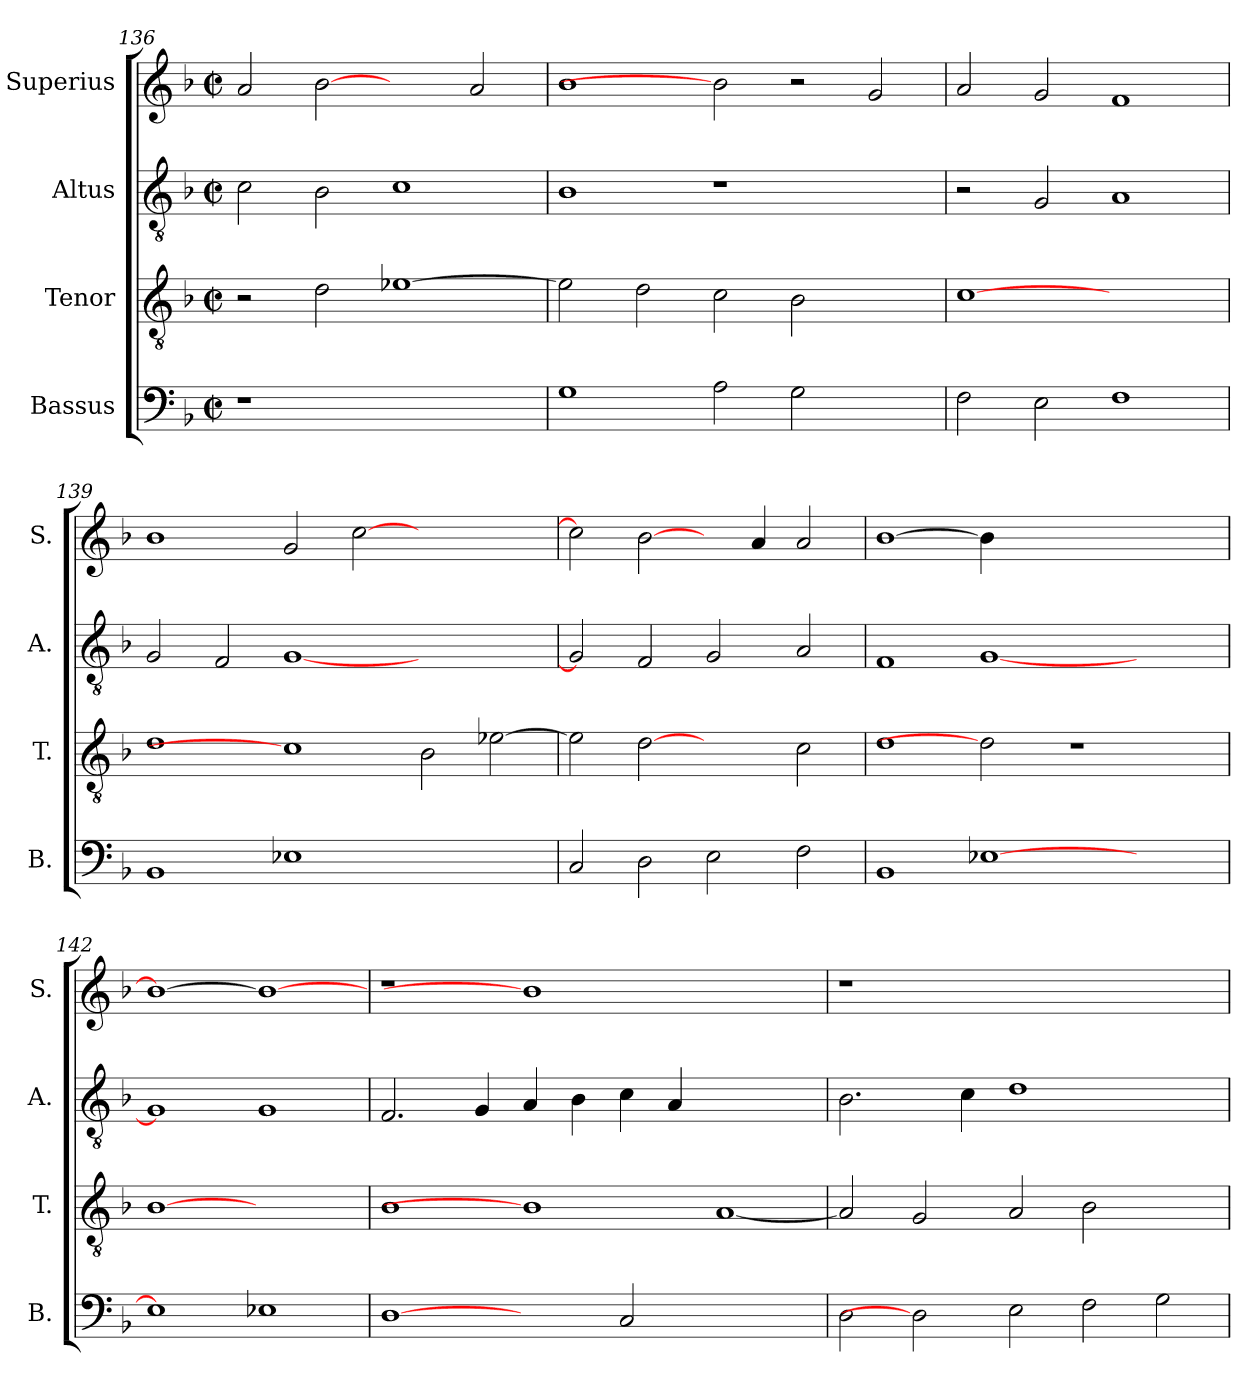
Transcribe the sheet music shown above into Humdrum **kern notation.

**kern	**kern	**kern	**kern
*part4	*part3	*part2	*part1
*staff4	*staff3	*staff2	*staff1
*I"Bassus	*I"Tenor	*I"Altus	*I"Superius
*I'B.	*I'T.	*I'A.	*I'S.
*clefF4	*clefGv2	*clefGv2	*clefG2
*	*ITrd7c12	*ITrd7c12	*
*k[b-]	*k[b-]	*k[b-]	*k[b-]
*F:	*F:	*F:	*F:
*M2/2	*M2/2	*M2/2	*M2/2
*met(c|)	*met(c|)	*met(c|)	*met(c|)
=136	=136	=136	=136
!LO:N:vis=1	!	!	!
1r	2r	2Ci\	2ai/
.	2Di\	2BB-i\	[2b-i
1ryy	[>1E-Xi	1Ci	2ryy
.	.	.	2ai/
=137	=137	=137	=137
1Gi	2E-i\]	1BB-i	1b-i
.	2Di\	.	.
2Ai\	2Ci\	1r	2b-i]
2Gi\	2BB-i\	.	2r
2ryy	2ryy	2ryy	2gi/
=138	=138	=138	=138
2Fi\	[1Ci	2r	2ai/
2Ei\	.	2GGi/	2gi/
1Fi	1ryy	1AAi	1fi
!!LO:LB:g=z
=139	=139	=139	=139
1BB-i	1Di	2GGi/	1b-i
.	.	2FFi/	.
1E-Xi	1Ci]	[<1GGi	2gi/
.	.	.	[>2cci\
1ryy	2BB-i\	1ryy	1ryy
.	[>2E-Xi\	.	.
=140	=140	=140	=140
2Ci/	2E-i\]	2GGi/]	2cci\]
2Di\	[2Di	2FFi/	[2b-i\
2Ei\	2ryy	2GGi/	4ryy
.	.	.	4ai/
2Fi\	2Ci\	2AAi/	2ai/
=141	=141	=141	=141
1BB-i	1Di	1FFi	[>1b-i
[>1E-Xi	2Di]	[<1GGi	4b-i\]
.	.	.	1ryy
.	1r	.	.
2ryy	.	2ryy	.
.	.	.	4ryy
=142	=142	=142	=142
1E-i]	[1BB-i	1GGi]	1b-i_>
1E-Xi	1ryy	1GGi	1b-i_
=143	=143	=143	=143
!	!	!	!LO:N:vis=1
[1Di	1BB-i	2.FFi/	1r
.	.	4GGi/	.
2ryy	1BB-i]	4AAi/	1b-i]
.	.	4BB-i\	.
2Ci/	.	4Ci\	.
.	.	4AAi/	.
1ryy	[<1AAi	1ryy	1ryy
!!LO:LB:g=z
=144	=144	=144	=144
!	!	!	!LO:N:vis=1
2Di\	2AAi/]	2.BB-i\	1r
2Di]	2GGi/	.	.
.	.	4Ci\	.
2Ei\	2AAi/	1Di	1.ryy
2Fi\	2BB-i\	.	.
2Gi\	2ryy	2ryy	.
=	=	=	=
*-	*-	*-	*-
